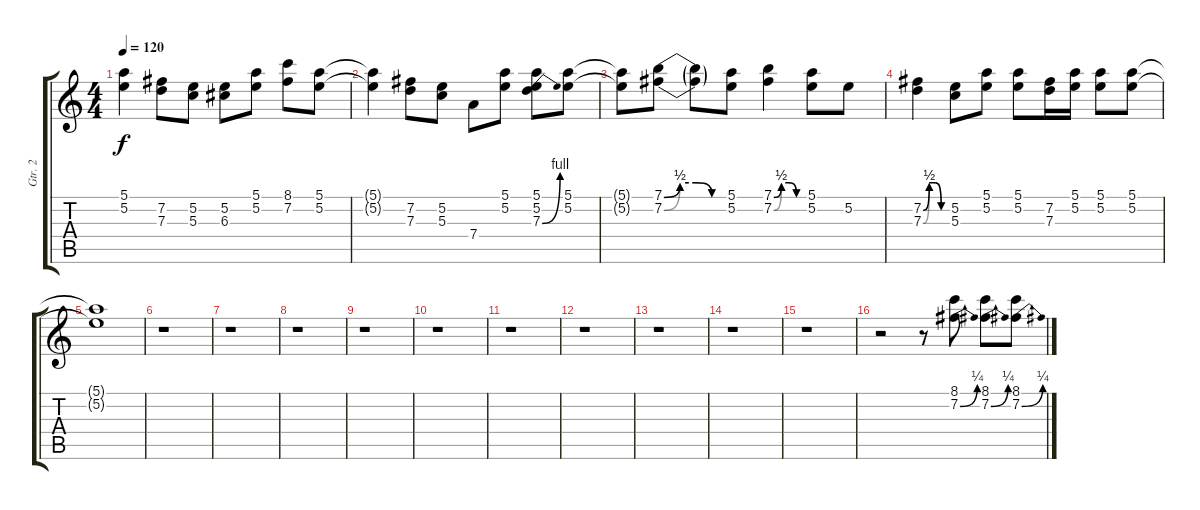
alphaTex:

\track ("Gtr. 2" "Gtr. 2") {instrument electricguitarjazz}
\staff {score tabs}
\tuning (E4 B3 G3 D3 A2 E2) {hide}
\ts (4 4)
\tempo 120
\clef g2
\ks c
(5.1 5.2).4{dy f} (7.2 7.3).8 (5.2 5.3).8 (5.2 6.3).8 (5.1 5.2).8 (8.1 7.2).8 (5.1 5.2).8 |
(5.1{t} 5.2{t}).4 (7.2 7.3).8 (5.2 5.3).8 7.4.8 (5.1 5.2).8 (5.1 5.2 7.3{be (bend 0 0 60 4)}).8 (5.1 5.2).8 |
(5.1{t} 5.2{t}).8 (7.1{be (custom 0 0 15 2 30 2 45 0 60 0)} 7.2{be (custom 0 0 15 2 30 2 45 0 60 0)}).8 (7.1{t} 7.2{t}).8 (5.1 5.2).8 (7.1{be (custom 0 0 15 2 30 2 45 0 60 0)} 7.2{be (custom 0 0 15 2 30 2 45 0 60 0)}).4 (5.1 5.2).8 5.2.8 |
(7.2{be (custom 0 0 15 2 30 2 45 0 60 0)} 7.3{be (custom 0 0 15 2 30 2 45 0 60 0)}).4 (5.2 5.3).8 (5.1 5.2).8 (5.1 5.2).8 (7.2 7.3).16 (5.1 5.2).16 (5.1 5.2).8 (5.1 5.2).8 |
(5.1{t} 5.2{t}).1 |
r.1 |
r.1 |
r.1 |
r.1 |
r.1 |
r.1 |
r.1 |
r.1 |
r.1 |
r.1 |
r.2 r.8 (8.1 7.2{be (bend 0 0 60 1)}).8 (8.1 7.2{be (bend 0 0 60 1)}).8 (8.1 7.2{be (bend 0 0 60 1)}).8
